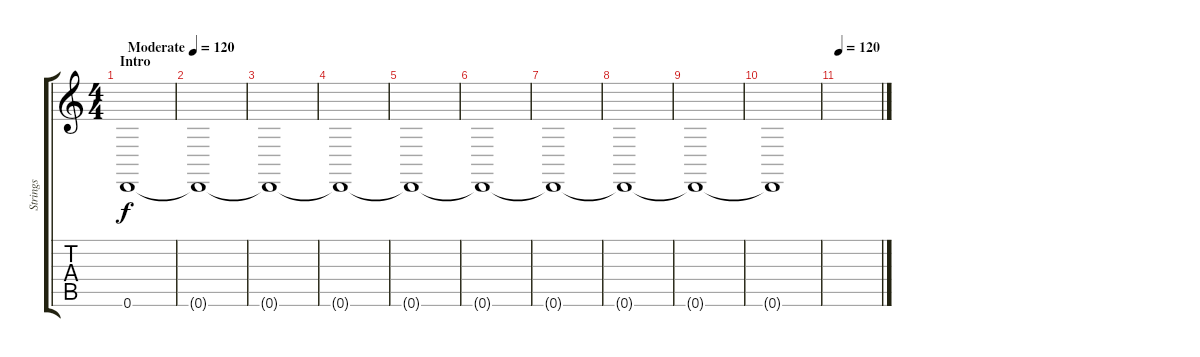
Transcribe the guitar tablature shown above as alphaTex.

\track ("Strings" "Strings") {instrument stringensemble1}
\staff {score tabs}
\tuning (D4 A3 F3 C3 G2 D2) {hide}
\ts (4 4)
\section ("" "Intro")
\tempo (120 "Moderate")
\tempo 114
\tempo (120 "Moderate")
\clef g2
\ks c
0.6.1{dy f instrument stringensemble1} |
0.6{t}.1 |
0.6{t}.1 |
0.6{t}.1 |
0.6{t}.1 |
0.6{t}.1 |
0.6{t}.1 |
0.6{t}.1 |
0.6{t}.1 |
0.6{t}.1 |
\tempo 120
